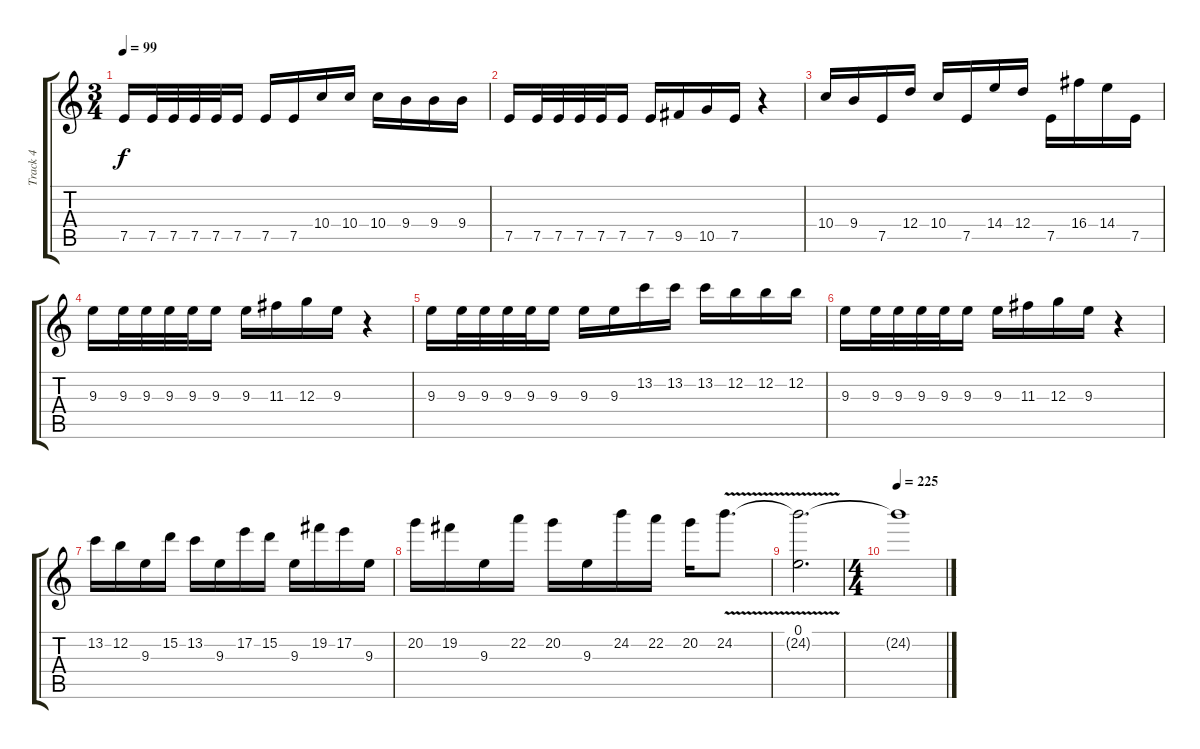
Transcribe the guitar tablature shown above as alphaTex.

\track ("Track 4" "Track 4") {instrument distortionguitar}
\staff {score tabs}
\tuning (E4 B3 G3 D3 A2 E2) {hide}
\ts (3 4)
\tempo 99
\clef g2
\ks c
7.5.16{dy f} 7.5.32 7.5.32 7.5.32 7.5.32 7.5.16 7.5.16 7.5.16 10.4.16 10.4.16 10.4.16 9.4.16 9.4.16 9.4.16 |
7.5.16 7.5.32 7.5.32 7.5.32 7.5.32 7.5.16 7.5.16 9.5.16 10.5.16 7.5.16 r.4 |
10.4.16 9.4.16 7.5.16 12.4.16 10.4.16 7.5.16 14.4.16 12.4.16 7.5.16 16.4.16 14.4.16 7.5.16 |
9.3.16 9.3.32 9.3.32 9.3.32 9.3.32 9.3.16 9.3.16 11.3.16 12.3.16 9.3.16 r.4 |
9.3.16 9.3.32 9.3.32 9.3.32 9.3.32 9.3.16 9.3.16 9.3.16 13.2.16 13.2.16 13.2.16 12.2.16 12.2.16 12.2.16 |
9.3.16 9.3.32 9.3.32 9.3.32 9.3.32 9.3.16 9.3.16 11.3.16 12.3.16 9.3.16 r.4 |
13.2.16 12.2.16 9.3.16 15.2.16 13.2.16 9.3.16 17.2.16 15.2.16 9.3.16 19.2.16 17.2.16 9.3.16 |
20.2.16 19.2.16 9.3.16 22.2.16 20.2.16 9.3.16 24.2.16 22.2.16 20.2.16 24.2{v}.8{d} |
(0.1 24.2{t}).2{d} |
\ts (4 4)
\tempo 225
24.2{t}.1{volume 0}
